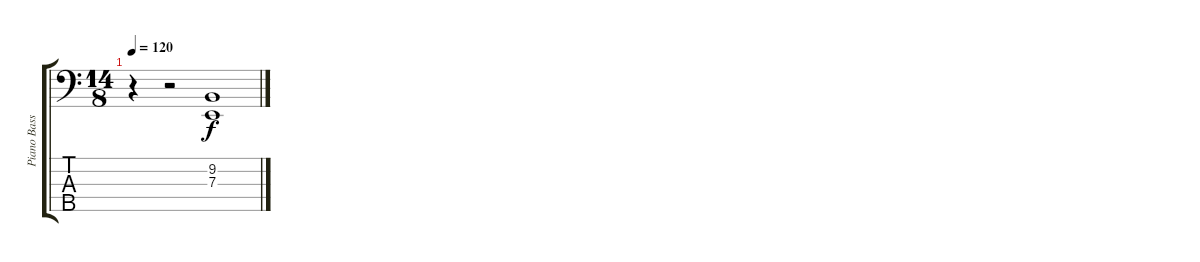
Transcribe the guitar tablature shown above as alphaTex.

\track ("Piano Bass" "Piano Bass") {instrument acousticgrandpiano}
\staff {score tabs}
\tuning (G2 D2 A1 E1 B0) {hide}
\ts (14 8)
\tempo 120
\clef f4
\ks c
r.4{dy pp} r.2 (9.2{t} 7.3{t}).1{dy f}
